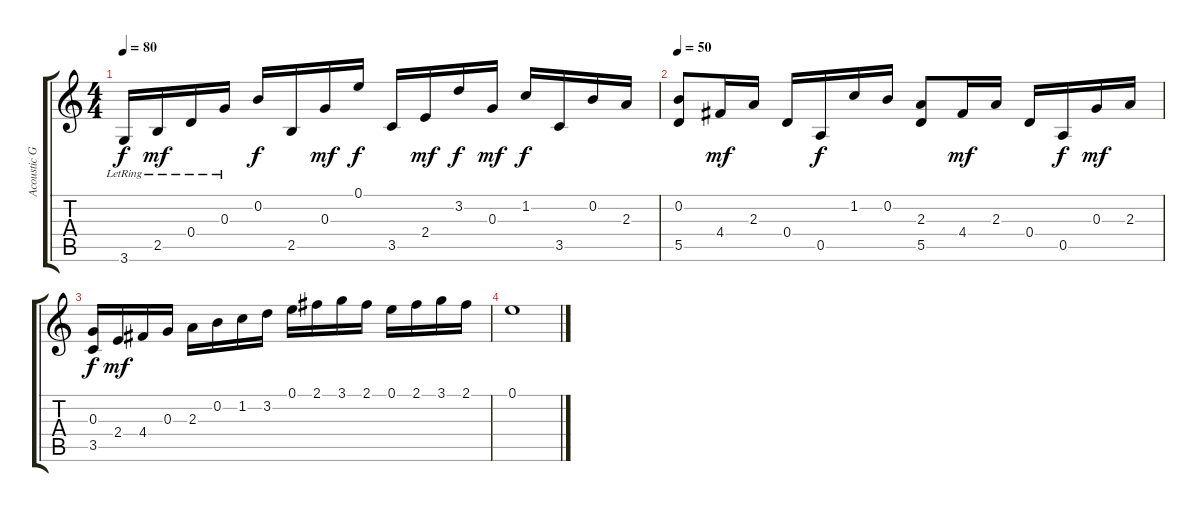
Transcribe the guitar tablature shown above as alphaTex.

\track ("Acoustic Guitar" "Acoustic G") {instrument acousticguitarnylon}
\staff {score tabs}
\tuning (E4 B3 G3 D3 A2 E2) {hide}
\ts (4 4)
\tempo 80
\clef g2
\ks c
3.6{lr}.16{dy f} 2.5{lr}.16{dy mf} 0.4{lr}.16 0.3{lr}.16 0.2.16{dy f} 2.5.16 0.3.16{dy mf} 0.1.16{dy f} 3.5.16 2.4.16{dy mf} 3.2.16{dy f} 0.3.16{dy mf} 1.2.16{dy f} 3.5.16 0.2.16 2.3.16 |
\tempo 50
(0.2 5.5).8 4.4.16{dy mf} 2.3.16 0.4.16 0.5.16{dy f} 1.2.16 0.2.16 (2.3 5.5).8 4.4.16{dy mf} 2.3.16 0.4.16 0.5.16{dy f} 0.3.16{dy mf} 2.3.16 |
(0.3 3.5).16{dy f} 2.4.16{dy mf} 4.4.16 0.3.16 2.3.16 0.2.16 1.2.16 3.2.16 0.1.16 2.1.16 3.1.16 2.1.16 0.1.16 2.1.16 3.1.16 2.1.16 |
0.1.1
